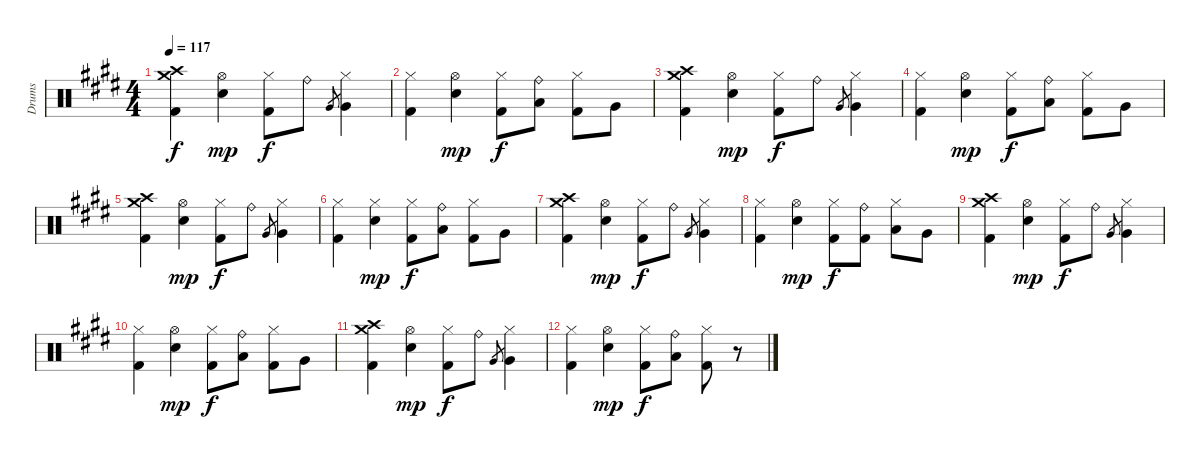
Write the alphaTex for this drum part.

\track ("Drums" "Drums") {instrument percussion}
\staff {score}
\articulation defaults
\ts (4 4)
\tempo 117
\clef neutral
\ks c#minor
("Crash high (hit)" "Crash medium (hit)" "Kick (hit) 2").4{dy f} ("Hi-Hat (open)" "Electric Snare (hit)").4{dy mp} ("Hi-Hat (closed)" "Kick (hit) 2").8{dy f} "Ride (bell)".8 "Very Low Tom (hit)".8{gr} ("Hi-Hat (closed)" "Very Low Tom (hit)").4 |
("Hi-Hat (closed)" "Kick (hit) 2").4 ("Hi-Hat (open)" "Electric Snare (hit)").4{dy mp} ("Hi-Hat (closed)" "Kick (hit) 2").8{dy f} ("Ride (bell)" "Low Tom (hit)").8 ("Hi-Hat (closed)" "Kick (hit) 2").8 "Very Low Tom (hit)".8 |
("Crash high (hit)" "Crash medium (hit)" "Kick (hit) 2").4 ("Hi-Hat (open)" "Electric Snare (hit)").4{dy mp} ("Hi-Hat (closed)" "Kick (hit) 2").8{dy f} "Ride (bell)".8 "Very Low Tom (hit)".8{gr} ("Hi-Hat (closed)" "Very Low Tom (hit)").4 |
("Hi-Hat (closed)" "Kick (hit) 2").4 ("Hi-Hat (open)" "Electric Snare (hit)").4{dy mp} ("Hi-Hat (closed)" "Kick (hit) 2").8{dy f} ("Ride (bell)" "Low Tom (hit)").8 ("Hi-Hat (closed)" "Kick (hit) 2").8 "Very Low Tom (hit)".8 |
("Crash high (hit)" "Crash medium (hit)" "Kick (hit) 2").4 ("Hi-Hat (open)" "Electric Snare (hit)").4{dy mp} ("Hi-Hat (closed)" "Kick (hit) 2").8{dy f} "Ride (bell)".8 "Very Low Tom (hit)".8{gr} ("Hi-Hat (closed)" "Very Low Tom (hit)").4 |
("Hi-Hat (closed)" "Kick (hit) 2").4 ("Hi-Hat (closed)" "Electric Snare (hit)").4{dy mp} ("Hi-Hat (closed)" "Kick (hit) 2").8{dy f} ("Ride (bell)" "Low Tom (hit)").8 ("Hi-Hat (closed)" "Kick (hit) 2").8 "Very Low Tom (hit)".8 |
("Crash high (hit)" "Crash medium (hit)" "Kick (hit) 2").4 ("Hi-Hat (open)" "Electric Snare (hit)").4{dy mp} ("Hi-Hat (closed)" "Kick (hit) 2").8{dy f} "Ride (bell)".8 "Very Low Tom (hit)".8{gr} ("Hi-Hat (closed)" "Very Low Tom (hit)").4 |
("Hi-Hat (closed)" "Kick (hit) 2").4 ("Hi-Hat (open)" "Electric Snare (hit)").4{dy mp} ("Hi-Hat (closed)" "Kick (hit) 2").8{dy f} ("Ride (bell)" "Kick (hit) 2").8 ("Hi-Hat (closed)" "Low Tom (hit)").8 "Very Low Tom (hit)".8 |
("Crash high (hit)" "Crash medium (hit)" "Kick (hit) 2").4 ("Hi-Hat (open)" "Electric Snare (hit)").4{dy mp} ("Hi-Hat (closed)" "Kick (hit) 2").8{dy f} "Ride (bell)".8 "Very Low Tom (hit)".8{gr} ("Hi-Hat (closed)" "Very Low Tom (hit)").4 |
("Hi-Hat (closed)" "Kick (hit) 2").4 ("Hi-Hat (open)" "Electric Snare (hit)").4{dy mp} ("Hi-Hat (closed)" "Kick (hit) 2").8{dy f} ("Ride (bell)" "Low Tom (hit)").8 ("Hi-Hat (closed)" "Kick (hit) 2").8 "Very Low Tom (hit)".8 |
("Crash high (hit)" "Crash medium (hit)" "Kick (hit) 2").4 ("Hi-Hat (open)" "Electric Snare (hit)").4{dy mp} ("Hi-Hat (closed)" "Kick (hit) 2").8{dy f} "Ride (bell)".8 "Very Low Tom (hit)".8{gr} ("Hi-Hat (closed)" "Very Low Tom (hit)").4 |
("Hi-Hat (closed)" "Kick (hit) 2").4 ("Hi-Hat (open)" "Electric Snare (hit)").4{dy mp} ("Hi-Hat (closed)" "Kick (hit) 2").8{dy f} ("Ride (bell)" "Low Tom (hit)").8 ("Hi-Hat (closed)" "Kick (hit) 2").8 r.8
